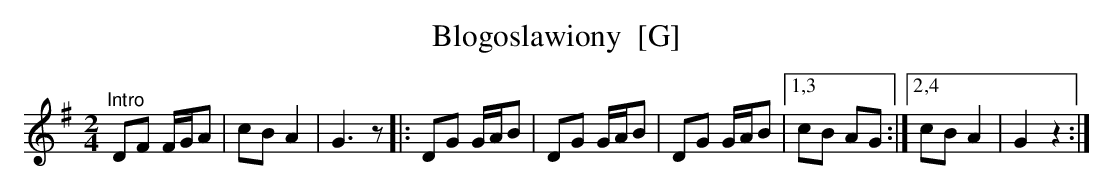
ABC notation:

X:1
T: B\logos\lawiony  [G]
M: 2/4
L: 1/16
K: G
"^Intro"D2F2 FGA2 | c2B2 A4 | G6 z2 \
|: D2G2 GAB2 | D2G2 GAB2 | D2G2 GAB2 \
|1,3 c2B2 A2G2 :|2,4 c2B2 A4 | G4 z4 :|
